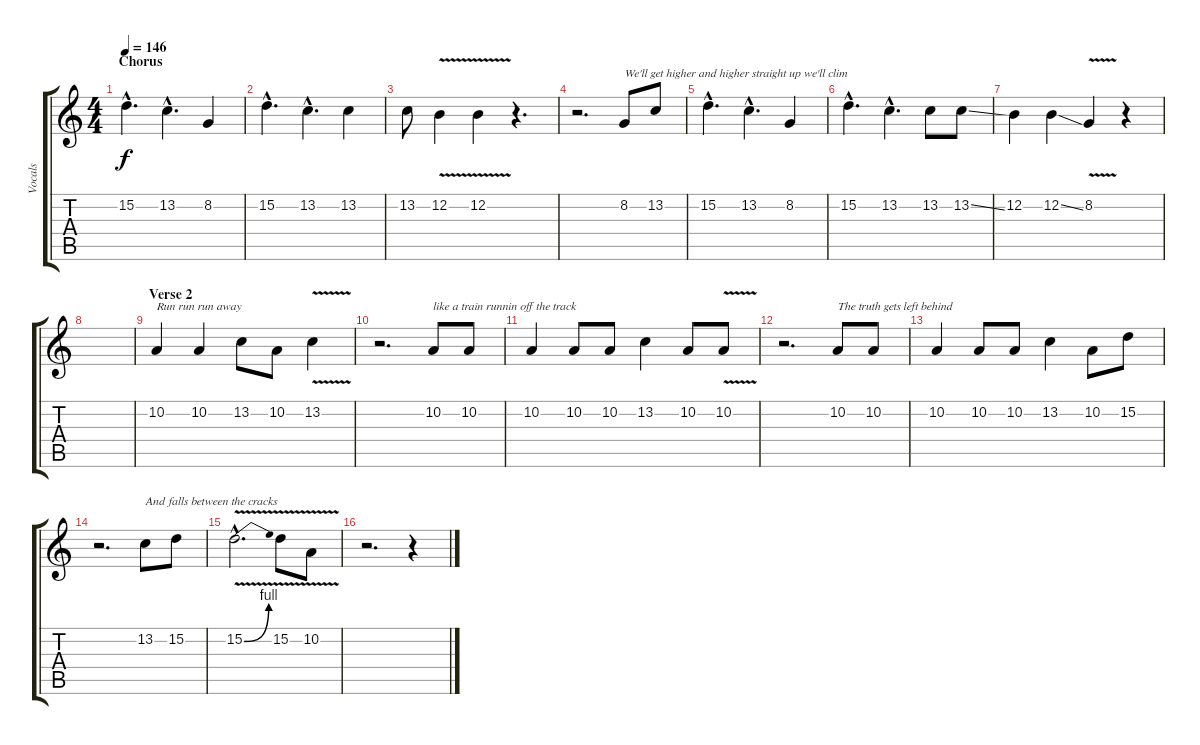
\track ("Vocals" "Vocals") {instrument lead2sawtooth}
\staff {score tabs}
\tuning (E4 B3 G3 D3 A2 E2) {hide}
\ts (4 4)
\section ("" "Chorus")
\tempo 146
\clef g2
\ks c
15.2{hac}.4{d dy f} 13.2{hac}.4{d} 8.2.4 |
15.2{hac}.4{d} 13.2{hac}.4{d} 13.2.4 |
13.2.8 12.2{v}.4 12.2{v}.4 r.4{d} |
r.2{d} 8.2.8{txt "We'll get higher and higher straight up we'll clim"} 13.2.8 |
15.2{hac}.4{d} 13.2{hac}.4{d} 8.2.4 |
15.2{hac}.4{d} 13.2{hac}.4{d} 13.2.8 13.2{ss}.8 |
12.2.4 12.2{ss}.4 8.2{v}.4 r.4 |
|
\section ("" "Verse 2")
10.2.4{txt "Run run run away"} 10.2.4 13.2.8 10.2.8 13.2{v}.4 |
r.2{d} 10.2.8{txt "like a train runnin off the track"} 10.2.8 |
10.2.4 10.2.8 10.2.8 13.2.4 10.2.8 10.2{v}.8 |
r.2{d} 10.2.8{txt "The truth gets left behind  "} 10.2.8 |
10.2.4 10.2.8 10.2.8 13.2.4 10.2.8 15.2.8 |
r.2{d} 13.2.8{txt "And falls between the cracks  "} 15.2.8 |
15.2{be (bend 0 0 60 4) v hac}.2{d} 15.2{v}.8 10.2{v}.8 |
r.2{d} r.4
